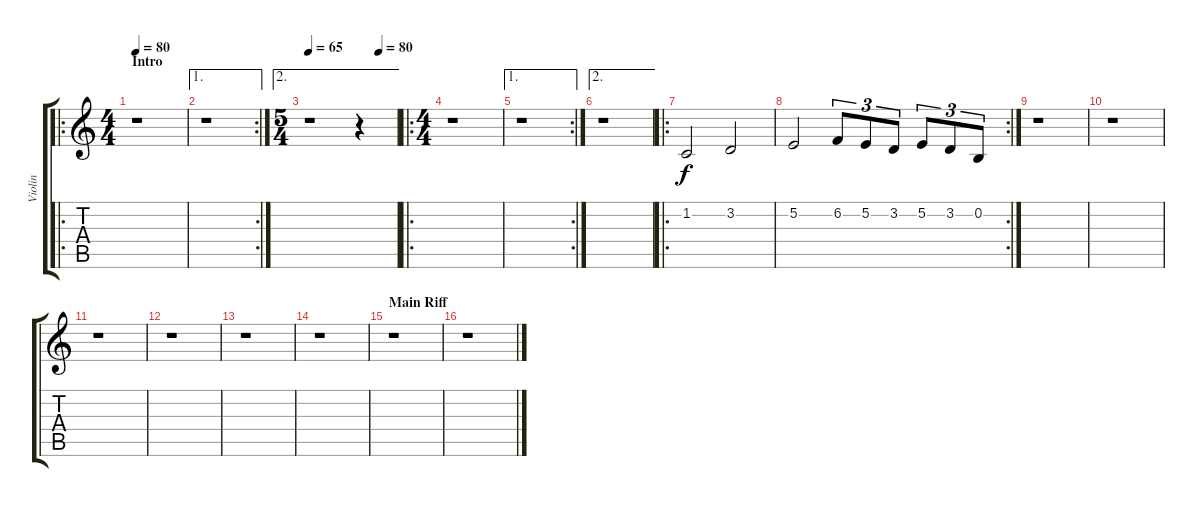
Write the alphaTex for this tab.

\track ("Violin" "Violin") {instrument violin}
\staff {score tabs}
\tuning (E4 B3 G3 D3 A2 E2) {hide}
\ro
\ts (4 4)
\section ("" "Intro")
\tempo 80
\clef g2
\ks c
r.1{dy f instrument violin} |
\ae 1
\rc 2
r.1 |
\ae 2
\ts (5 4)
\tempo 65
\tempo (80 0.8)
r.1 r.4 |
\ro
\ts (4 4)
r.1 |
\ae 1
\rc 2
r.1 |
\ae 2
r.1 |
\ro
1.2.2 3.2.2 |
\rc 2
5.2.2 6.2.8{tu (3 2)} 5.2.8{tu (3 2)} 3.2.8{tu (3 2)} 5.2.8{tu (3 2)} 3.2.8{tu (3 2)} 0.2.8{tu (3 2)} |
r.1 |
r.1 |
r.1 |
r.1 |
r.1 |
r.1 |
\section ("" "Main Riff")
r.1 |
r.1
